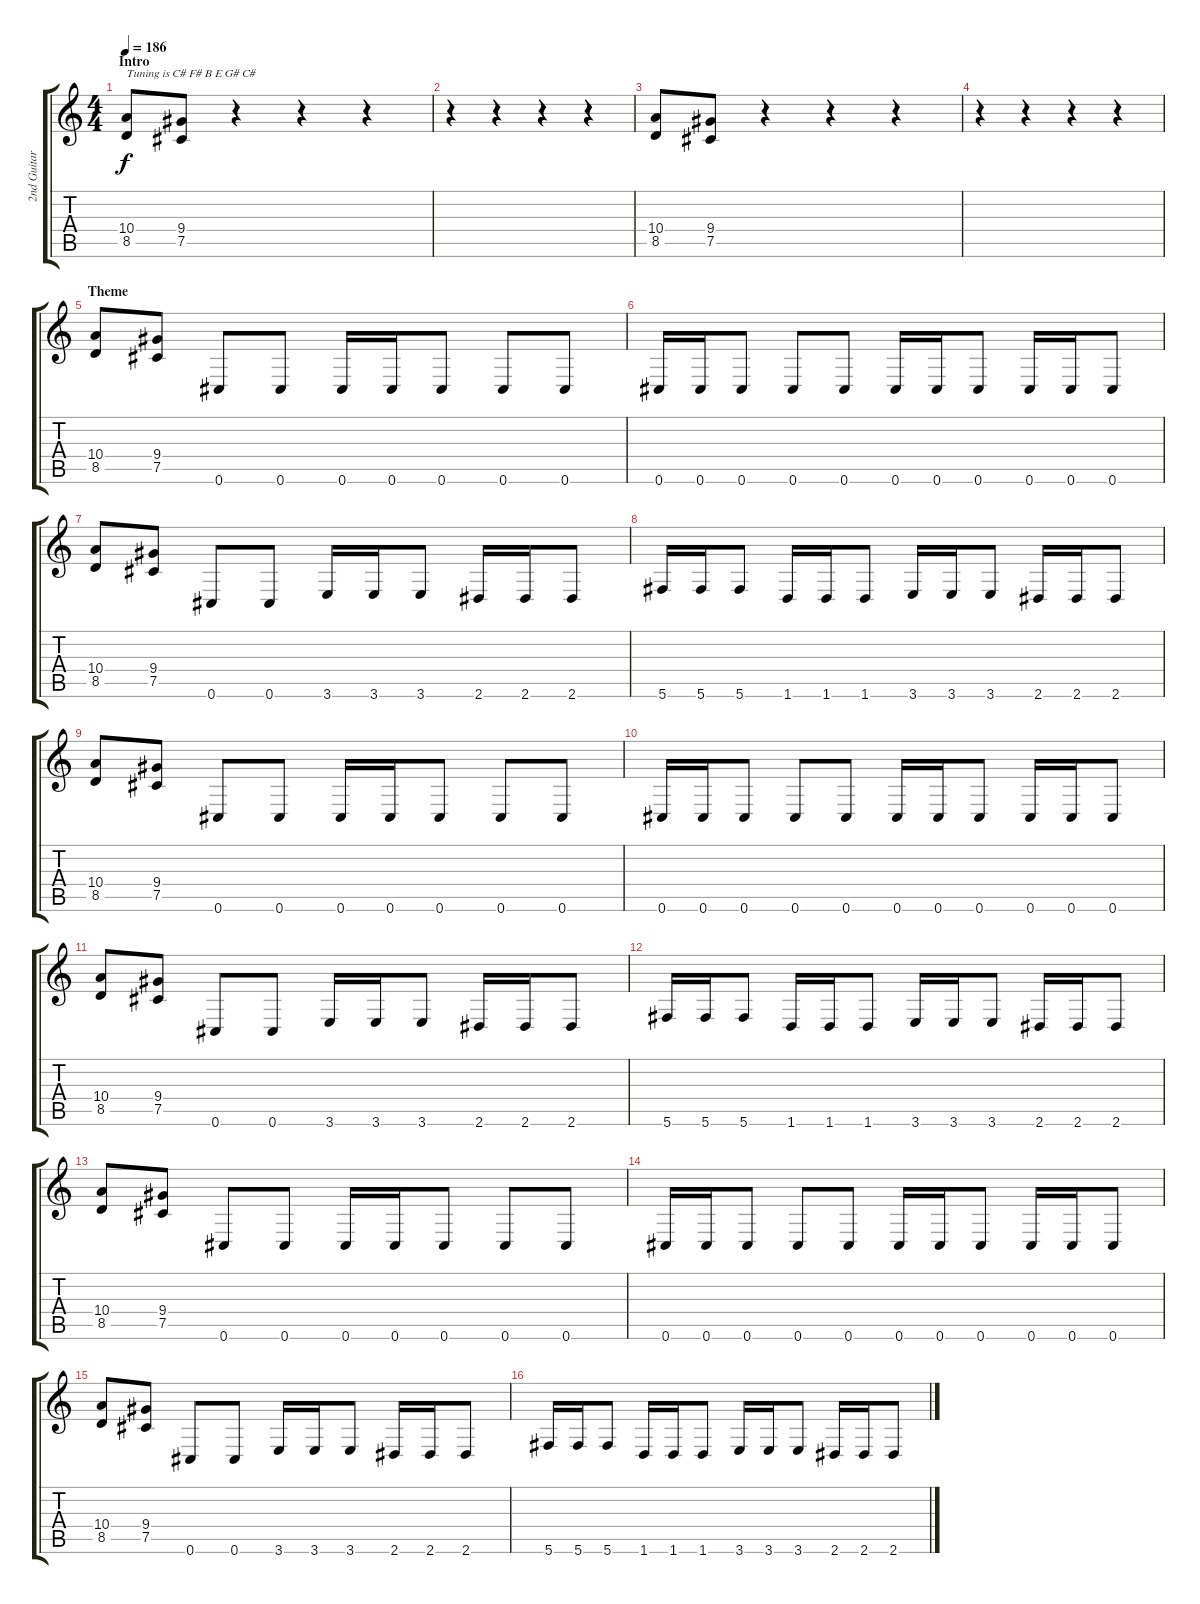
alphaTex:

\track ("2nd Guitar" "2nd Guitar") {instrument distortionguitar}
\staff {score tabs}
\tuning (Db4 Ab3 E3 B2 Gb2 Db2) {hide}
\ts (4 4)
\section ("" "Intro")
\tempo 186
\clef g2
\ks c
(10.4 8.5).8{txt "Tuning is C# F# B E G# C#" dy f instrument distortionguitar} (9.4 7.5).8 r.4 r.4 r.4 |
r.4 r.4 r.4 r.4 |
(10.4 8.5).8 (9.4 7.5).8 r.4 r.4 r.4 |
r.4 r.4 r.4 r.4 |
\section ("" "Theme")
(10.4 8.5).8 (9.4 7.5).8 0.6.8 0.6.8 0.6.16 0.6.16 0.6.8 0.6.8 0.6.8 |
0.6.16 0.6.16 0.6.8 0.6.8 0.6.8 0.6.16 0.6.16 0.6.8 0.6.16 0.6.16 0.6.8 |
(10.4 8.5).8 (9.4 7.5).8 0.6.8 0.6.8 3.6.16 3.6.16 3.6.8 2.6.16 2.6.16 2.6.8 |
5.6.16 5.6.16 5.6.8 1.6.16 1.6.16 1.6.8 3.6.16 3.6.16 3.6.8 2.6.16 2.6.16 2.6.8 |
(10.4 8.5).8 (9.4 7.5).8 0.6.8 0.6.8 0.6.16 0.6.16 0.6.8 0.6.8 0.6.8 |
0.6.16 0.6.16 0.6.8 0.6.8 0.6.8 0.6.16 0.6.16 0.6.8 0.6.16 0.6.16 0.6.8 |
(10.4 8.5).8 (9.4 7.5).8 0.6.8 0.6.8 3.6.16 3.6.16 3.6.8 2.6.16 2.6.16 2.6.8 |
5.6.16 5.6.16 5.6.8 1.6.16 1.6.16 1.6.8 3.6.16 3.6.16 3.6.8 2.6.16 2.6.16 2.6.8 |
(10.4 8.5).8 (9.4 7.5).8 0.6.8 0.6.8 0.6.16 0.6.16 0.6.8 0.6.8 0.6.8 |
0.6.16 0.6.16 0.6.8 0.6.8 0.6.8 0.6.16 0.6.16 0.6.8 0.6.16 0.6.16 0.6.8 |
(10.4 8.5).8 (9.4 7.5).8 0.6.8 0.6.8 3.6.16 3.6.16 3.6.8 2.6.16 2.6.16 2.6.8 |
5.6.16 5.6.16 5.6.8 1.6.16 1.6.16 1.6.8 3.6.16 3.6.16 3.6.8 2.6.16 2.6.16 2.6.8
